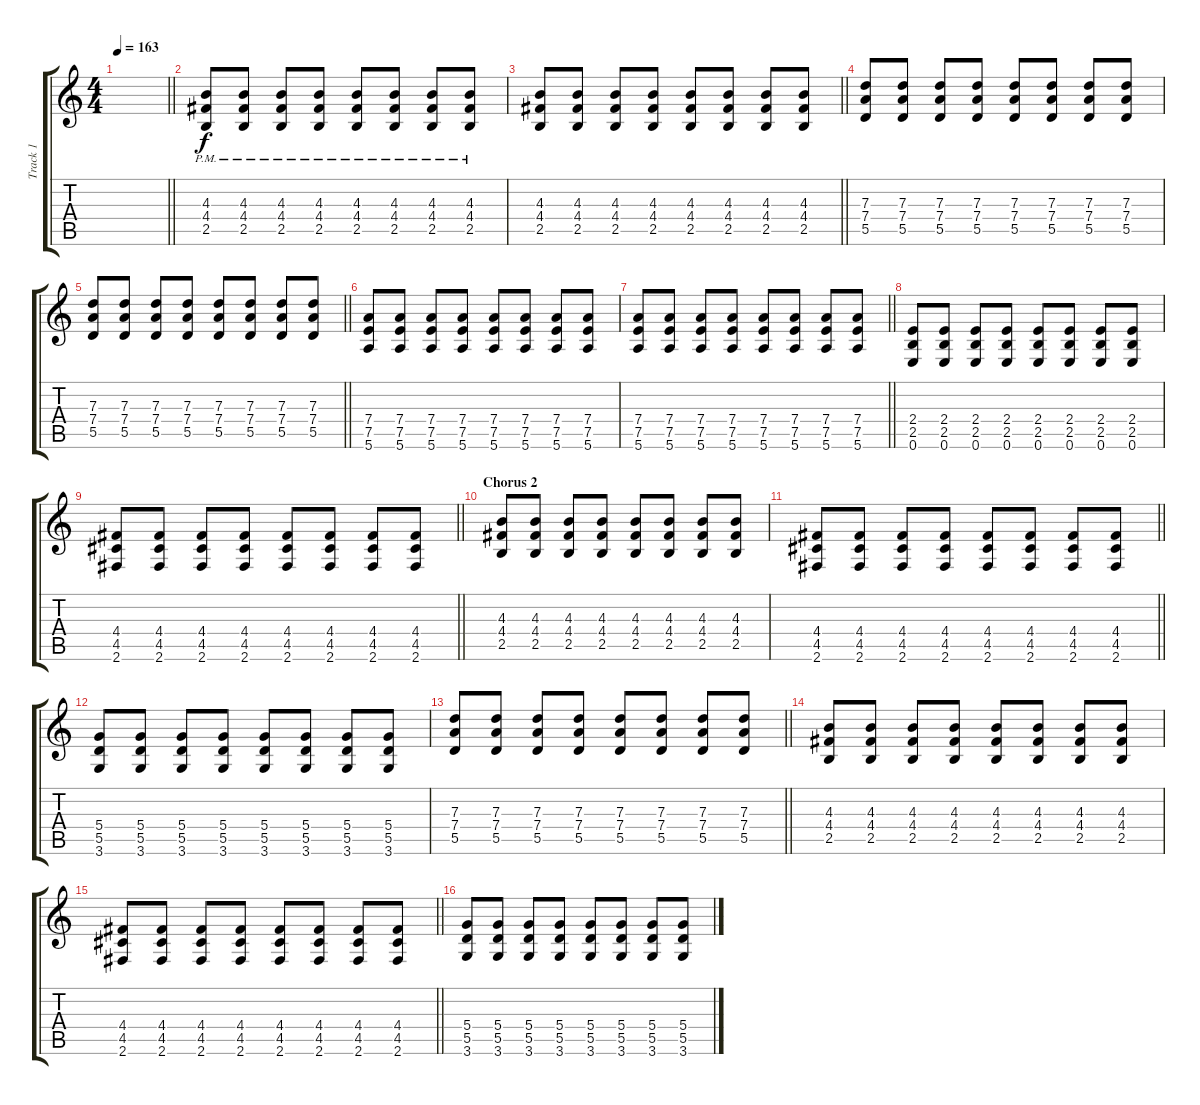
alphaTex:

\track ("Track 1" "Track 1") {instrument overdrivenguitar}
\staff {score tabs}
\tuning (E4 B3 G3 D3 A2 E2) {hide}
\ts (4 4)
\tempo 163
\clef g2
\barLineRight lightlight
\ks c
|
(4.3{pm} 4.4{pm} 2.5{pm}).8 (4.3{pm} 4.4{pm} 2.5{pm}).8 (4.3{pm} 4.4{pm} 2.5{pm}).8 (4.3{pm} 4.4{pm} 2.5{pm}).8 (4.3{pm} 4.4{pm} 2.5{pm}).8 (4.3{pm} 4.4{pm} 2.5{pm}).8 (4.3{pm} 4.4{pm} 2.5{pm}).8 (4.3{pm} 4.4{pm} 2.5{pm}).8 |
\barLineRight lightlight
(4.3 4.4 2.5).8 (4.3 4.4 2.5).8 (4.3 4.4 2.5).8 (4.3 4.4 2.5).8 (4.3 4.4 2.5).8 (4.3 4.4 2.5).8 (4.3 4.4 2.5).8 (4.3 4.4 2.5).8 |
(7.3 7.4 5.5).8 (7.3 7.4 5.5).8 (7.3 7.4 5.5).8 (7.3 7.4 5.5).8 (7.3 7.4 5.5).8 (7.3 7.4 5.5).8 (7.3 7.4 5.5).8 (7.3 7.4 5.5).8 |
\barLineRight lightlight
(7.3 7.4 5.5).8 (7.3 7.4 5.5).8 (7.3 7.4 5.5).8 (7.3 7.4 5.5).8 (7.3 7.4 5.5).8 (7.3 7.4 5.5).8 (7.3 7.4 5.5).8 (7.3 7.4 5.5).8 |
(7.4 7.5 5.6).8 (7.4 7.5 5.6).8 (7.4 7.5 5.6).8 (7.4 7.5 5.6).8 (7.4 7.5 5.6).8 (7.4 7.5 5.6).8 (7.4 7.5 5.6).8 (7.4 7.5 5.6).8 |
\barLineRight lightlight
(7.4 7.5 5.6).8 (7.4 7.5 5.6).8 (7.4 7.5 5.6).8 (7.4 7.5 5.6).8 (7.4 7.5 5.6).8 (7.4 7.5 5.6).8 (7.4 7.5 5.6).8 (7.4 7.5 5.6).8 |
(2.4 2.5 0.6).8 (2.4 2.5 0.6).8 (2.4 2.5 0.6).8 (2.4 2.5 0.6).8 (2.4 2.5 0.6).8 (2.4 2.5 0.6).8 (2.4 2.5 0.6).8 (2.4 2.5 0.6).8 |
\barLineRight lightlight
(4.4 4.5 2.6).8 (4.4 4.5 2.6).8 (4.4 4.5 2.6).8 (4.4 4.5 2.6).8 (4.4 4.5 2.6).8 (4.4 4.5 2.6).8 (4.4 4.5 2.6).8 (4.4 4.5 2.6).8 |
\section ("" "Chorus 2")
(4.3 4.4 2.5).8 (4.3 4.4 2.5).8 (4.3 4.4 2.5).8 (4.3 4.4 2.5).8 (4.3 4.4 2.5).8 (4.3 4.4 2.5).8 (4.3 4.4 2.5).8 (4.3 4.4 2.5).8 |
\barLineRight lightlight
(4.4 4.5 2.6).8 (4.4 4.5 2.6).8 (4.4 4.5 2.6).8 (4.4 4.5 2.6).8 (4.4 4.5 2.6).8 (4.4 4.5 2.6).8 (4.4 4.5 2.6).8 (4.4 4.5 2.6).8 |
(5.4 5.5 3.6).8 (5.4 5.5 3.6).8 (5.4 5.5 3.6).8 (5.4 5.5 3.6).8 (5.4 5.5 3.6).8 (5.4 5.5 3.6).8 (5.4 5.5 3.6).8 (5.4 5.5 3.6).8 |
\barLineRight lightlight
(7.3 7.4 5.5).8 (7.3 7.4 5.5).8 (7.3 7.4 5.5).8 (7.3 7.4 5.5).8 (7.3 7.4 5.5).8 (7.3 7.4 5.5).8 (7.3 7.4 5.5).8 (7.3 7.4 5.5).8 |
(4.3 4.4 2.5).8 (4.3 4.4 2.5).8 (4.3 4.4 2.5).8 (4.3 4.4 2.5).8 (4.3 4.4 2.5).8 (4.3 4.4 2.5).8 (4.3 4.4 2.5).8 (4.3 4.4 2.5).8 |
\barLineRight lightlight
(4.4 4.5 2.6).8 (4.4 4.5 2.6).8 (4.4 4.5 2.6).8 (4.4 4.5 2.6).8 (4.4 4.5 2.6).8 (4.4 4.5 2.6).8 (4.4 4.5 2.6).8 (4.4 4.5 2.6).8 |
(5.4 5.5 3.6).8 (5.4 5.5 3.6).8 (5.4 5.5 3.6).8 (5.4 5.5 3.6).8 (5.4 5.5 3.6).8 (5.4 5.5 3.6).8 (5.4 5.5 3.6).8 (5.4 5.5 3.6).8
